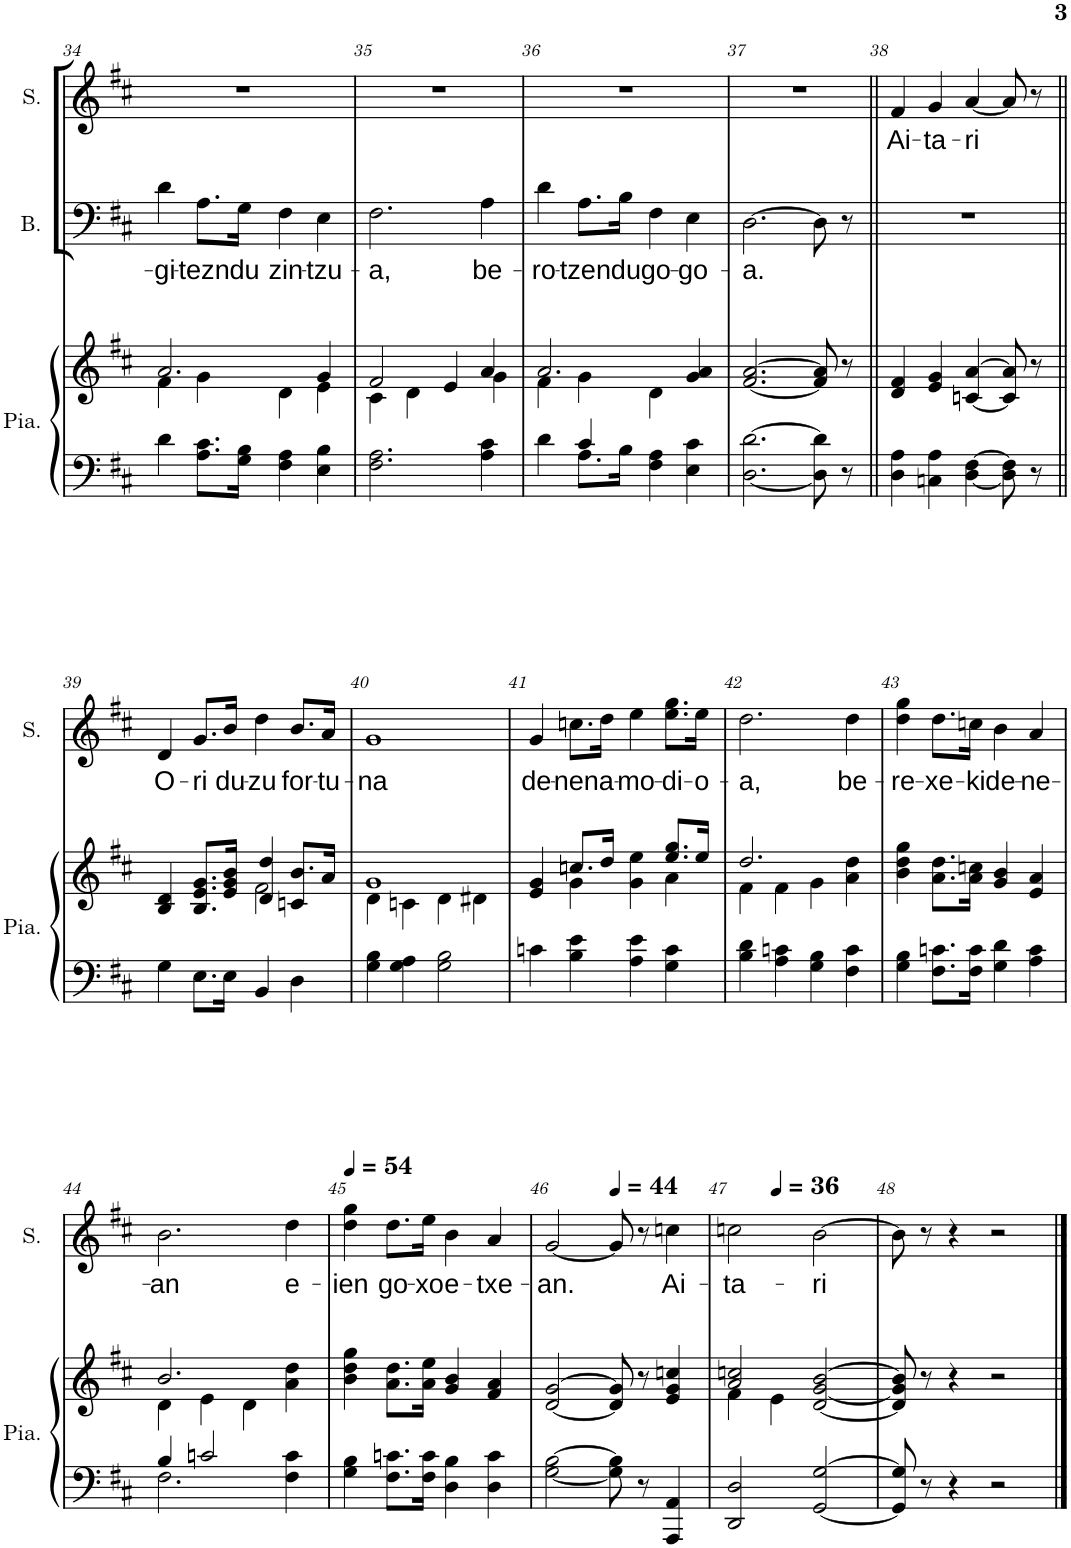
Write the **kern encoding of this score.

**kern	**kern	**kern	**text	**kern	**text
*part3	*part3	*part2	*part2	*part1	*part1
*staff4	*staff3	*staff2	*staff2	*staff1	*staff1
*I"Piano	*	*I"Basse	*	*I"Soprano	*
*I'Pia.	*	*I'B.	*	*I'S.	*
!!LO:PB:g=z
*clefF4	*clefG2	*clefF4	*	*clefG2	*
*k[f#c#]	*k[f#c#]	*k[f#c#]	*	*k[f#c#]	*
*M4/4	*M4/4	*M4/4	*	*M4/4	*
=34	=34	=34	=34	=34	=34
*	*^	*	*	*	*
!	!	!	!	!LO:LY:b	!	!
4d\	2.a/	4f#\	4d\	-gi-	1r	.
!	!	!	!	!LO:LY:b	!	!
8.A\ 8.c#\L	.	4g\	8.A\L	-tezn	.	.
!	!	!	!	!LO:LY:b	!	!
16G\ 16B\Jk	.	.	16G\Jk	du	.	.
!	!	!	!	!LO:LY:b	!	!
4F#\ 4A\	.	4d\	4F#\	zin-	.	.
!	!	!	!	!LO:LY:b	!	!
4E\ 4B\	4g/	4e\	4E\	-tzu-	.	.
=35	=35	=35	=35	=35	=35	=35
!	!	!	!	!LO:LY:b	!	!
2.F#\ 2.A\	2f#/	4c#\	2.F#\	-a,	1r	.
.	.	4d\	.	.	.	.
.	4e/	4ryy	.	.	.	.
!	!	!	!	!LO:LY:b	!	!
4A\ 4c#\	4a/	4g\	4A\	be-	.	.
=36	=36	=36	=36	=36	=36	=36
*^	*	*	*	*	*	*
!	!	!	!	!	!LO:LY:b	!	!
4d\	4ryy	2.a/	4f#\	4d\	-ro-	1r	.
!	!	!	!	!	!LO:LY:b	!	!
4c#/	8.A\L	.	4g\	8.A\L	-tzen	.	.
!	!	!	!	!	!LO:LY:b	!	!
.	16B\Jk	.	.	16B\Jk	du	.	.
!	!	!	!	!	!LO:LY:b	!	!
4F#\ 4A\	2ryy	.	4d\	4F#\	go-	.	.
!	!	!	!	!	!LO:LY:b	!	!
4E\ 4c#\	.	4g/ 4a/	4ryy	4E\	-go-	.	.
*v	*v	*	*	*	*	*	*
=37	=37	=37	=37	=37	=37	=37
!	!	!	!	!LO:LY:b	!	!
*	*v	*v	*	*	*	*
[2.D\ [2.d\	[2.f#/ [2.a/	[2.D\	-a.	1r	.
8D\] 8d\]	8f#/] 8a/]	8D\]	.	.	.
8r	8r	8r	.	.	.
=38||	=38||	=38||	=38||	=38||	=38||
!	!	!	!	!	!LO:LY:b
4D\ 4A\	4d/ 4f#/	1r	.	4f#/	Ai-
!	!	!	!	!	!LO:LY:b
4Cn\ 4A\	4e/ 4g/	.	.	4g/	-ta-
!	!	!	!	!	!LO:LY:b
[4D\ [4F#\	[4cn/ [4a/	.	.	[4a/	-ri
8D\] 8F#\]	8c/] 8a/]	.	.	8a/]	.
8r	8r	.	.	8r	.
!!LO:LB:g=z
=39||	=39||	=39||	=39||	=39||	=39||
*	*^	*	*	*	*
*	*	*^	*	*	*	*
!	!	!	!	!	!	!	!LO:LY:b
4G\	4B/ 4d/	2ryy	2ryy	1r	.	4d/	O-
!	!	!	!	!	!	!	!LO:LY:b
8.E\L	8.B/ 8.e/ 8.g/L	.	.	.	.	8.g/L	-ri
!	!	!	!	!	!	!	!LO:LY:b
16E\Jk	16e/ 16g/ 16b/Jk	.	.	.	.	16b/Jk	du-
!	!	!	!	!	!	!	!LO:LY:b
4BB/	4dd/	2f#\	4d/	.	.	4dd\	-zu
!	!	!	!	!	!	!	!LO:LY:b
4D\	8.b/L	.	4cn/	.	.	8.b/L	for-
!	!	!	!	!	!	!	!LO:LY:b
.	16a/Jk	.	.	.	.	16a/Jk	-tu-
*	*	*v	*v	*	*	*	*
=40	=40	=40	=40	=40	=40	=40
!	!	!	!	!	!	!LO:LY:b
4G\ 4B\	1g	4d\	1r	.	1g	-na
4G\ 4A\	.	4cn\	.	.	.	.
2G\ 2B\	.	4d\	.	.	.	.
.	.	4d#X\	.	.	.	.
=41	=41	=41	=41	=41	=41	=41
!	!	!	!	!	!	!LO:LY:b
4cn\	4e/ 4g/	4ryy	1r	.	4g/	de-
!	!	!	!	!	!	!LO:LY:b
4B\ 4e\	8.ccn/L	4g\	.	.	8.ccn\L	-nen
!	!	!	!	!	!	!LO:LY:b
.	16dd/Jk	.	.	.	16dd\Jk	a-
!	!	!	!	!	!	!LO:LY:b
4A\ 4e\	4g\ 4ee\	4ryy	.	.	4ee\	-mo-
!	!	!	!	!	!	!LO:LY:b
4G\ 4c\	8.ee/ 8.gg/L	4a\	.	.	8.ee\ 8.gg\L	-di-
!	!	!	!	!	!	!LO:LY:b
.	16ee/Jk	.	.	.	16ee\Jk	-o-
=42	=42	=42	=42	=42	=42	=42
!	!	!	!	!	!	!LO:LY:b
4B\ 4d\	2.dd/	4f#\	1r	.	2.dd\	-a,
4A\ 4cn\	.	4f#\	.	.	.	.
4G\ 4B\	.	4g\	.	.	.	.
!	!	!	!	!	!	!LO:LY:b
4F#\ 4c\	4a\ 4dd\	4ryy	.	.	4dd\	be-
=43	=43	=43	=43	=43	=43	=43
!	!	!	!	!	!	!LO:LY:b
*	*v	*v	*	*	*	*
4G\ 4B\	4b\ 4dd\ 4gg\	1r	.	4dd\ 4gg\	-re-
!	!	!	!	!	!LO:LY:b
8.F#\ 8.cn\L	8.a\ 8.dd\L	.	.	8.dd\L	-xe-
!	!	!	!	!	!LO:LY:b
16F#\ 16c\Jk	16a\ 16ccn\Jk	.	.	16ccn\Jk	-ki
!	!	!	!	!	!LO:LY:b
4G\ 4d\	4g/ 4b/	.	.	4b\	de-
!	!	!	!	!	!LO:LY:b
4A\ 4c\	4e/ 4a/	.	.	4a/	-ne-
!!LO:LB:g=z
=44	=44	=44	=44	=44	=44
*^	*^	*	*	*	*
!	!	!	!	!	!	!	!LO:LY:b
4B/	2.F#\	2.b/	4d\	1r	.	2.b\	-an
2cn/	.	.	4e\	.	.	.	.
.	.	.	4d\	.	.	.	.
!	!	!	!	!	!	!	!LO:LY:b
4F#\ 4c\	4ryy	4a\ 4dd\	4ryy	.	.	4dd\	e-
*v	*v	*	*	*	*	*	*
*	*v	*v	*	*	*	*
=45	=45	=45	=45	=45	=45
*	*	*	*	*MM54	*
*^	*^	*	*	*	*
!	!	!	!	!	!	!	!LO:LY:b
*v	*v	*	*	*	*	*	*
*	*v	*v	*	*	*	*
4G\ 4B\	4b\ 4dd\ 4gg\	1r	.	4dd\ 4gg\	-ien
!	!	!	!	!	!LO:LY:b
8.F#\ 8.cn\L	8.a\ 8.dd\L	.	.	8.dd\L	go-
!	!	!	!	!	!LO:LY:b
16F#\ 16c\Jk	16a\ 16ee\Jk	.	.	16ee\Jk	-xo
!	!	!	!	!	!LO:LY:b
4D\ 4B\	4g/ 4b/	.	.	4b\	e-
!	!	!	!	!	!LO:LY:b
4D\ 4c\	4f#/ 4a/	.	.	4a/	-txe-
=46	=46	=46	=46	=46	=46
!	!	!	!	!	!LO:LY:b
[2G\ [2B\	[2d/ [2g/	1r	.	[2g/	-an.
*	*	*	*	*MM44	*
8G\] 8B\]	8d/] 8g/]	.	.	8g/]	.
8r	8r	.	.	8r	.
!	!	!	!	!	!LO:LY:b
4AAA/ 4AA/	4e/ 4g/ 4ccn/	.	.	4ccn\	Ai-
=47	=47	=47	=47	=47	=47
*	*^	*	*	*	*
!	!	!	!	!	!	!LO:LY:b
*	*	*	*	*	*^	*
2DD/ 2D/	2a/ 2ccn/	4f#\	1r	.	2ccn\	4ryy	-ta-
*	*	*	*	*	*MM36	*	*
.	.	4e\	.	.	.	2.ryy	.
!	!	!	!	!	!	!	!LO:LY:b
[2GG/ [2G/	[2d/ [2g/ [2b/	2ryy	.	.	[2b\	.	-ri
*	*v	*v	*	*	*v	*v	*
=48	=48	=48	=48	=48	=48
8GG/] 8G/]	8d/] 8g/] 8b/]	1r	.	8b\]	.
8r	8r	.	.	8r	.
4r	4r	.	.	4r	.
2r	2r	.	.	2r	.
==	==	==	==	==	==
*-	*-	*-	*-	*-	*-
